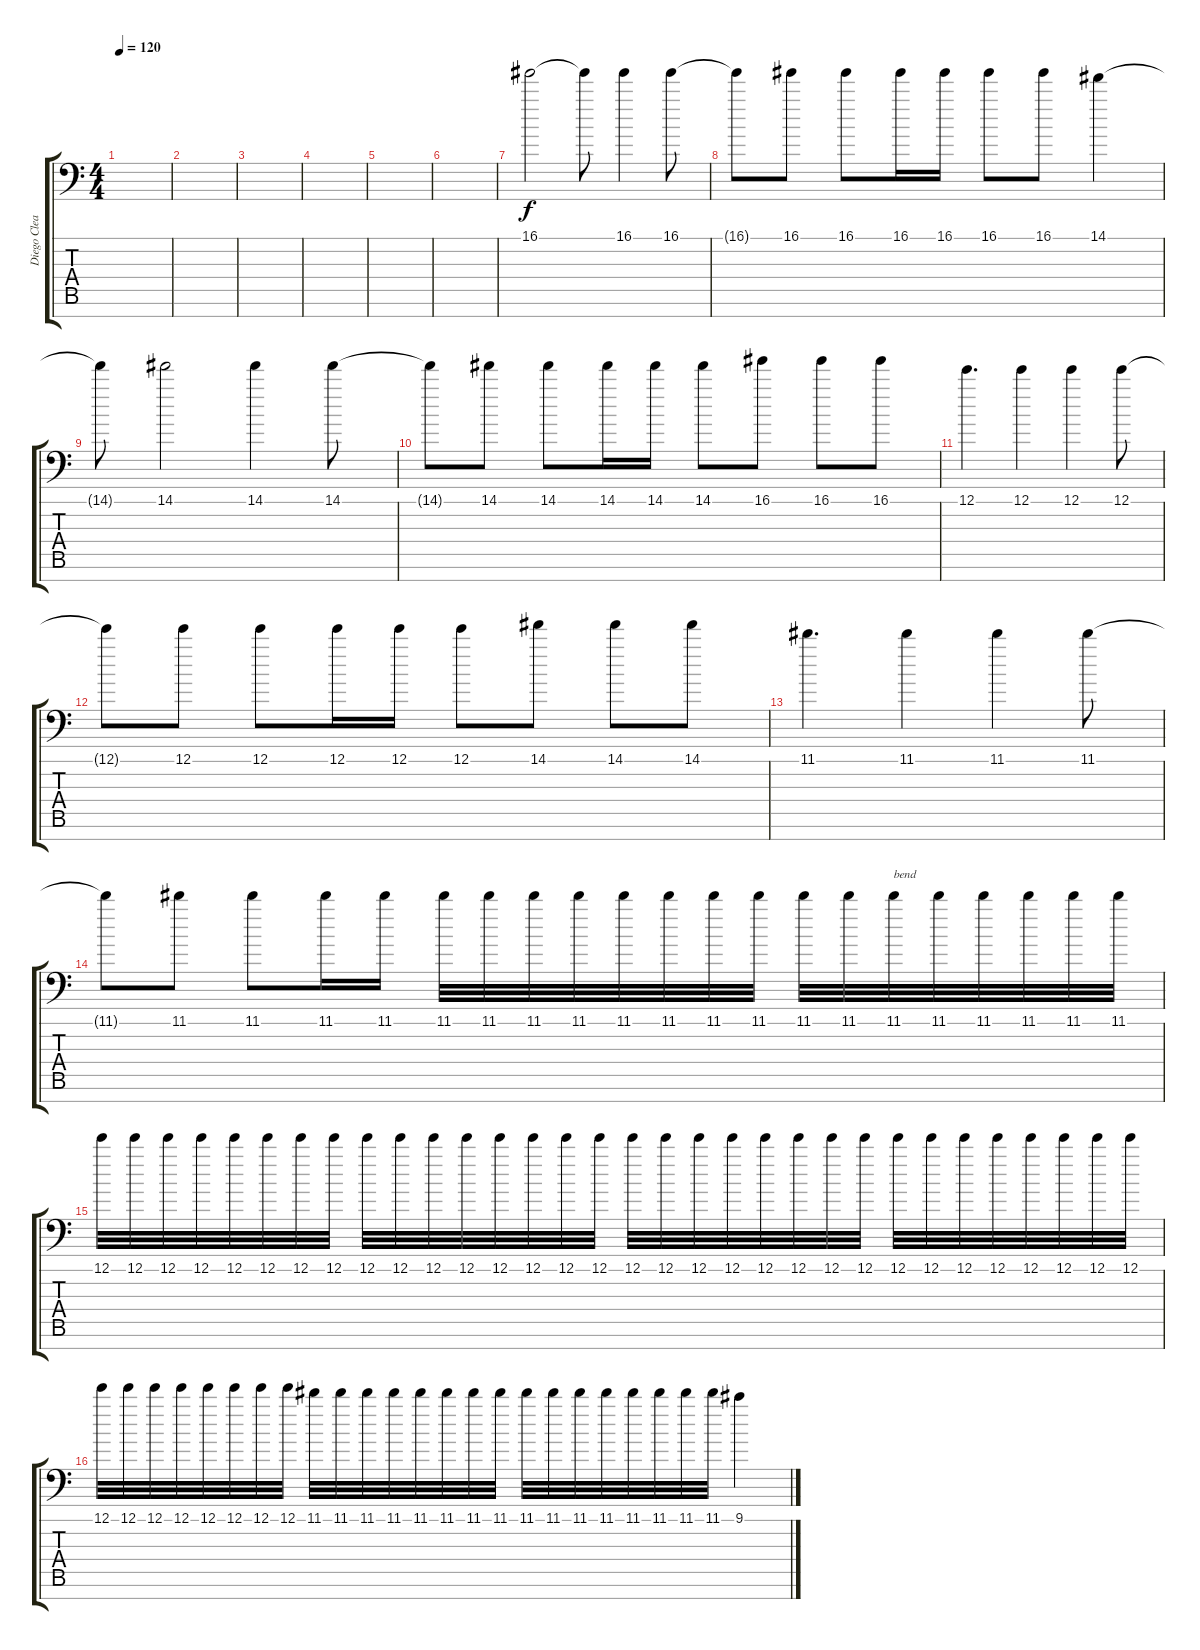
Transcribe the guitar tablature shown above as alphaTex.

\track ("Diego Clean" "Diego Clea") {instrument electricguitarclean}
\staff {score tabs}
\tuning (E4 B3 Gb3 D3 A2 E2 A1) {hide}
\ts (4 4)
\tempo 120
\clef f4
\ks c
|
|
|
|
|
|
16.1.2{dy f} 16.1{t}.8 16.1.4 16.1.8 |
16.1{t}.8 16.1.8 16.1.8 16.1.16 16.1.16 16.1.8 16.1.8 14.1.4 |
14.1{t}.8 14.1.2 14.1.4 14.1.8 |
14.1{t}.8 14.1.8 14.1.8 14.1.16 14.1.16 14.1.8 16.1.8 16.1.8 16.1.8 |
12.1.4{d} 12.1.4 12.1.4 12.1.8 |
12.1{t}.8 12.1.8 12.1.8 12.1.16 12.1.16 12.1.8 14.1.8 14.1.8 14.1.8 |
11.1.4{d} 11.1.4 11.1.4 11.1.8 |
11.1{t}.8 11.1.8 11.1.8 11.1.16 11.1.16 11.1.32 11.1.32 11.1.32 11.1.32 11.1.32 11.1.32 11.1.32 11.1.32 11.1.32 11.1.32 11.1.32{txt "bend"} 11.1.32 11.1.32 11.1.32 11.1.32 11.1.32 |
12.1.32 12.1.32 12.1.32 12.1.32 12.1.32 12.1.32 12.1.32 12.1.32 12.1.32 12.1.32 12.1.32 12.1.32 12.1.32 12.1.32 12.1.32 12.1.32 12.1.32 12.1.32 12.1.32 12.1.32 12.1.32 12.1.32 12.1.32 12.1.32 12.1.32 12.1.32 12.1.32 12.1.32 12.1.32 12.1.32 12.1.32 12.1.32 |
12.1.32 12.1.32 12.1.32 12.1.32 12.1.32 12.1.32 12.1.32 12.1.32 11.1.32 11.1.32 11.1.32 11.1.32 11.1.32 11.1.32 11.1.32 11.1.32 11.1.32 11.1.32 11.1.32 11.1.32 11.1.32 11.1.32 11.1.32 11.1.32 9.1.4
